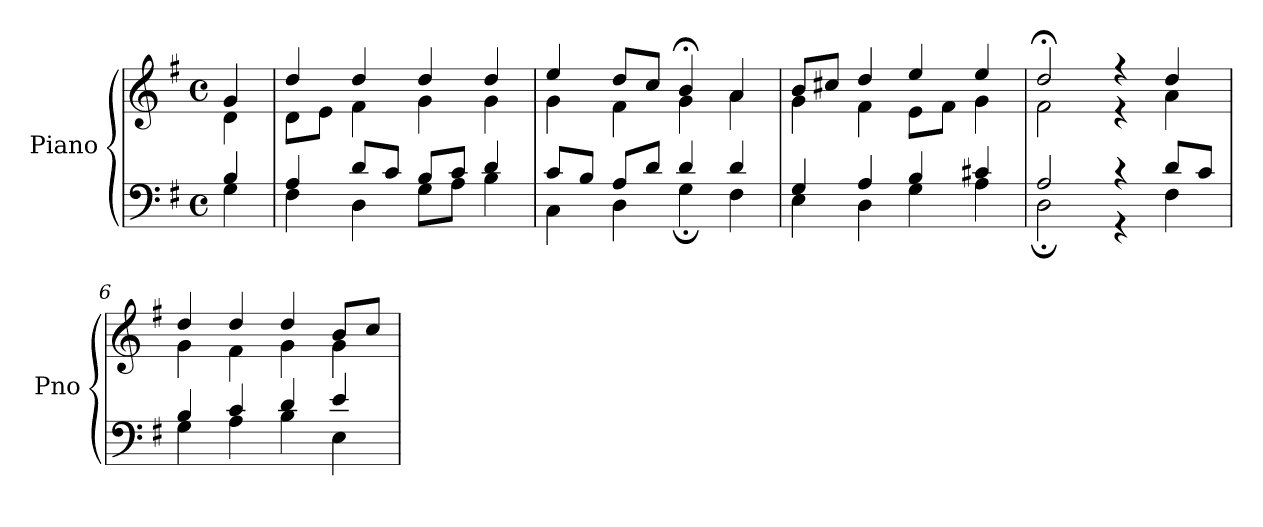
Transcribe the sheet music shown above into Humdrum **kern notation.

**kern	**kern
*part1	*part1
*staff2	*staff1
*I"Piano	*
*I'Pno	*
*clefF4	*clefG2
*k[f#]	*k[f#]
*M4/4	*M4/4
*met(c)	*met(c)
=1	=1
*^	*^
4B/	4G\	4g/	4d\
=2	=2	=2	=2
4A/	4F#\	4dd/	8d\L
.	.	.	8e\J
8d/L	4D\	4dd/	4f#\
8c/J	.	.	.
8B/L	8G\L	4dd/	4g\
8c/J	8A\J	.	.
4d/	4B\	4dd/	4g\
=3	=3	=3	=3
8c/L	4C\	4ee/	4g\
8B/J	.	.	.
8A/L	4D\	8dd/L	4f#\
8d/J	.	8cc/J	.
4d/	4G;\	4b;</	4g\
4d/	4F#\	4a/	4a\
=4	=4	=4	=4
4G/	4E\	8b/L	4g\
.	.	8cc#X/J	.
4A/	4D\	4dd/	4f#\
4B/	4G\	4ee/	8e\L
.	.	.	8f#\J
4c#X/	4A\	4ee/	4g\
=5	=5	=5	=5
2A/	2D;\	2dd;</	2f#\
4r	4r	4r	4r
8d/L	4F#\	4dd/	4a\
8c/J	.	.	.
=6	=6	=6	=6
4B/	4G\	4dd/	4g\
4c/	4A\	4dd/	4f#\
4d/	4B\	4dd/	4g\
4e/	4E\	8b/L	4g\
.	.	8cc/J	.
*v	*v	*	*
*	*v	*v
=	=
*-	*-
